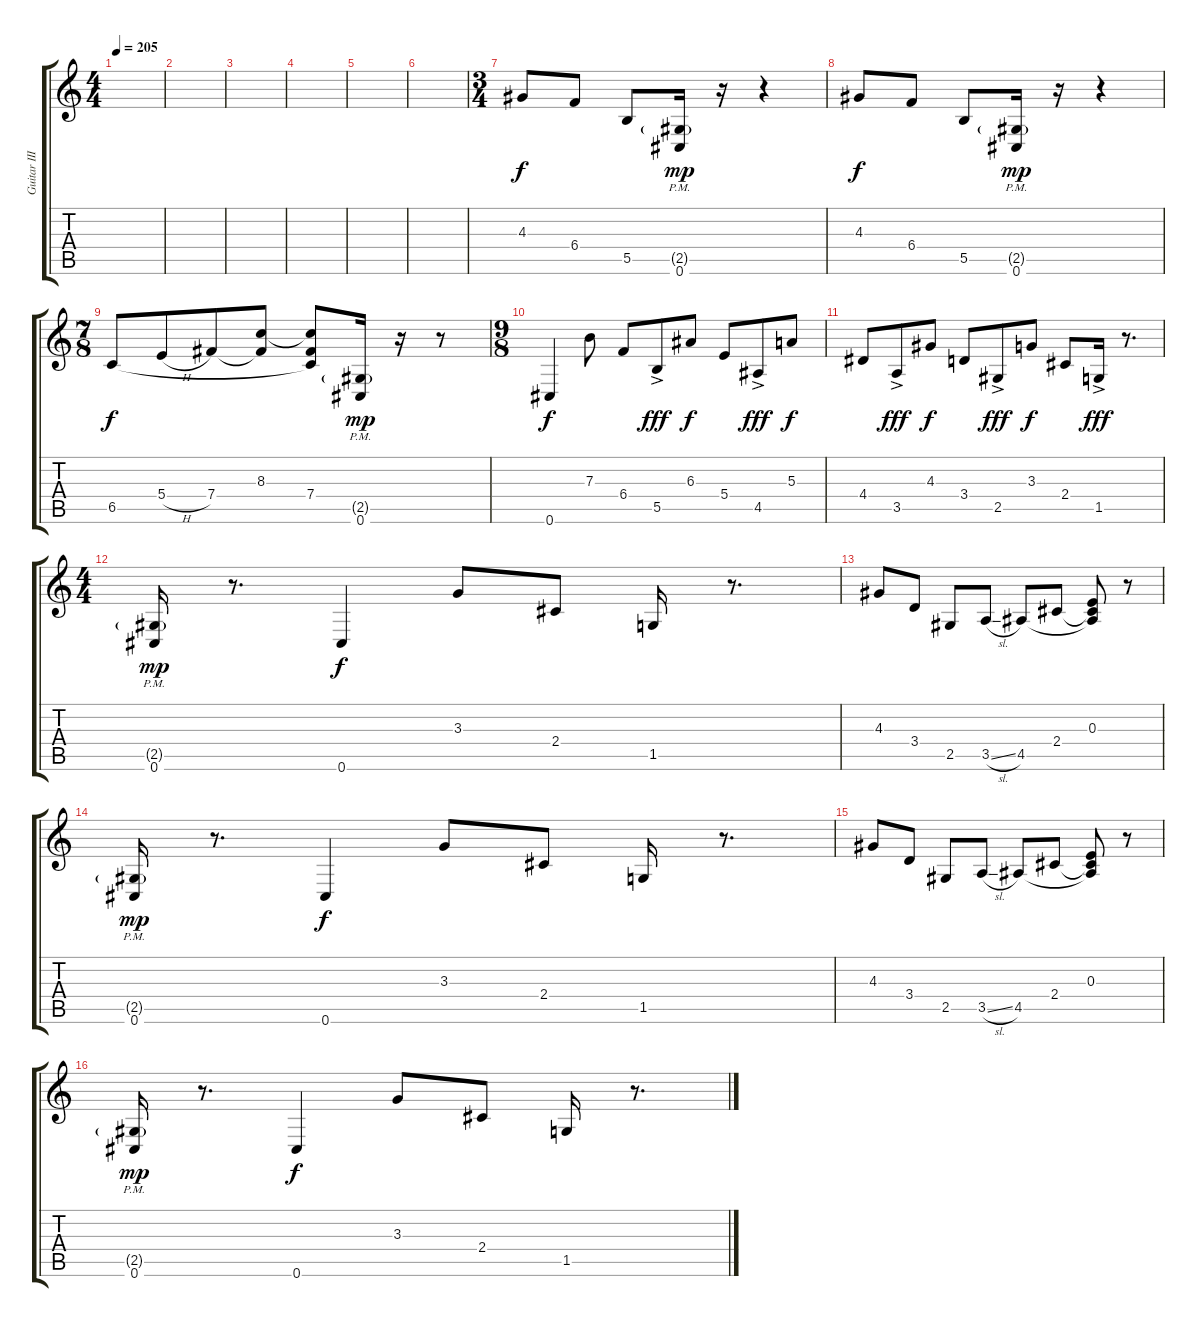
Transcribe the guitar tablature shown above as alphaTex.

\track ("Guitar III" "Guitar III") {instrument electricguitarjazz}
\staff {score tabs}
\tuning (Db4 Ab3 E3 B2 Gb2 Db2) {hide}
\ts (4 4)
\tempo 205
\clef g2
\ks c
|
|
|
|
|
|
\ts (3 4)
4.3.8{volume 10} 6.4.8 5.5.8 (2.5{g pm} 0.6{pm}).16{dy mp} r.16 r.4 |
4.3.8{dy f} 6.4.8 5.5.8 (2.5{g pm} 0.6{pm}).16{dy mp} r.16 r.4 |
\ts (7 8)
6.5.8{dy f} 5.4{h}.8 7.4.8 (8.3 7.4{t}).8 (8.3{t} 7.4 6.5{t}).8 (2.5{g pm} 0.6{pm}).16{dy mp} r.16 r.8 |
\ts (9 8)
0.6.4{dy f} 7.3.8 6.4.8 5.5{ac}.8{dy fff} 6.3.8{dy f} 5.4.8 4.5{ac}.8{dy fff} 5.3.8{dy f} |
4.4.8 3.5{ac}.8{dy fff} 4.3.8{dy f} 3.4.8 2.5{ac}.8{dy fff} 3.3.8{dy f} 2.4.8 1.5{ac}.16{dy fff} r.8{d} |
\ts (4 4)
(2.5{g pm} 0.6{pm}).16{dy mp} r.8{d} 0.6.4{dy f} 3.3.8 2.4.8 1.5.16 r.8{d} |
4.3.8 3.4.8 2.5.8 3.5{sl}.8 4.5.8 2.4.8 (0.3 2.4{t} 4.5{t}).8 r.8 |
(2.5{g pm} 0.6{pm}).16{dy mp} r.8{d} 0.6.4{dy f} 3.3.8 2.4.8 1.5.16 r.8{d} |
4.3.8 3.4.8 2.5.8 3.5{sl}.8 4.5.8 2.4.8 (0.3 2.4{t} 4.5{t}).8 r.8 |
(2.5{g pm} 0.6{pm}).16{dy mp} r.8{d} 0.6.4{dy f} 3.3.8 2.4.8 1.5.16 r.8{d}
